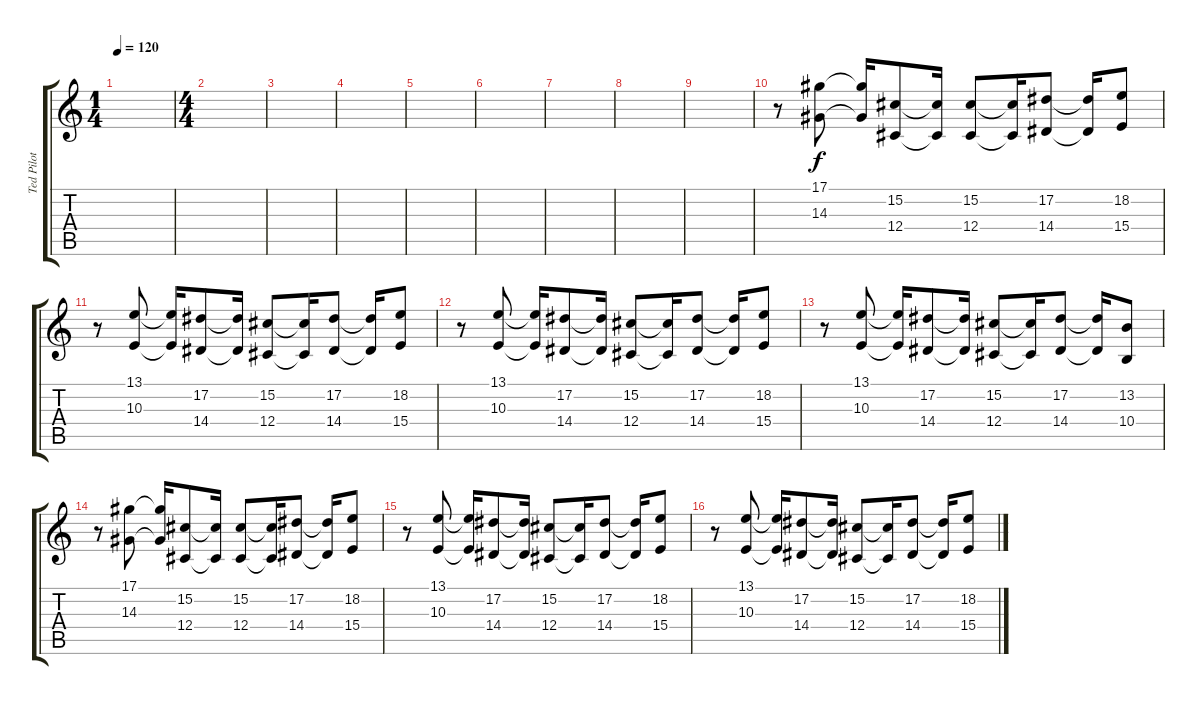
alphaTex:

\track ("Ted Pilot" "Ted Pilot") {instrument sopranosax}
\staff {score tabs}
\tuning (Eb4 Bb3 Gb3 Db3 Ab2 Eb2) {hide}
\ts (1 4)
\tempo 120
\clef g2
\ks c
|
\ts (4 4)
|
|
|
|
|
|
|
|
r.8 (17.1 14.3).8 (17.1{t} 14.3{t}).16 (15.2 12.4).8 (15.2{t} 12.4{t}).16 (15.2 12.4).8 (15.2{t} 12.4{t}).16 (17.2 14.4).8 (17.2{t} 14.4{t}).16 (18.2 15.4).8 |
r.8 (13.1 10.3).8 (13.1{t} 10.3{t}).16 (17.2 14.4).8 (17.2{t} 14.4{t}).16 (15.2 12.4).8 (15.2{t} 12.4{t}).16 (17.2 14.4).8 (17.2{t} 14.4{t}).16 (18.2 15.4).8 |
r.8 (13.1 10.3).8 (13.1{t} 10.3{t}).16 (17.2 14.4).8 (17.2{t} 14.4{t}).16 (15.2 12.4).8 (15.2{t} 12.4{t}).16 (17.2 14.4).8 (17.2{t} 14.4{t}).16 (18.2 15.4).8 |
r.8 (13.1 10.3).8 (13.1{t} 10.3{t}).16 (17.2 14.4).8 (17.2{t} 14.4{t}).16 (15.2 12.4).8 (15.2{t} 12.4{t}).16 (17.2 14.4).8 (17.2{t} 14.4{t}).16 (13.2 10.4).8 |
r.8 (17.1 14.3).8 (17.1{t} 14.3{t}).16 (15.2 12.4).8 (15.2{t} 12.4{t}).16 (15.2 12.4).8 (15.2{t} 12.4{t}).16 (17.2 14.4).8 (17.2{t} 14.4{t}).16 (18.2 15.4).8 |
r.8 (13.1 10.3).8 (13.1{t} 10.3{t}).16 (17.2 14.4).8 (17.2{t} 14.4{t}).16 (15.2 12.4).8 (15.2{t} 12.4{t}).16 (17.2 14.4).8 (17.2{t} 14.4{t}).16 (18.2 15.4).8 |
r.8 (13.1 10.3).8 (13.1{t} 10.3{t}).16 (17.2 14.4).8 (17.2{t} 14.4{t}).16 (15.2 12.4).8 (15.2{t} 12.4{t}).16 (17.2 14.4).8 (17.2{t} 14.4{t}).16 (18.2 15.4).8
